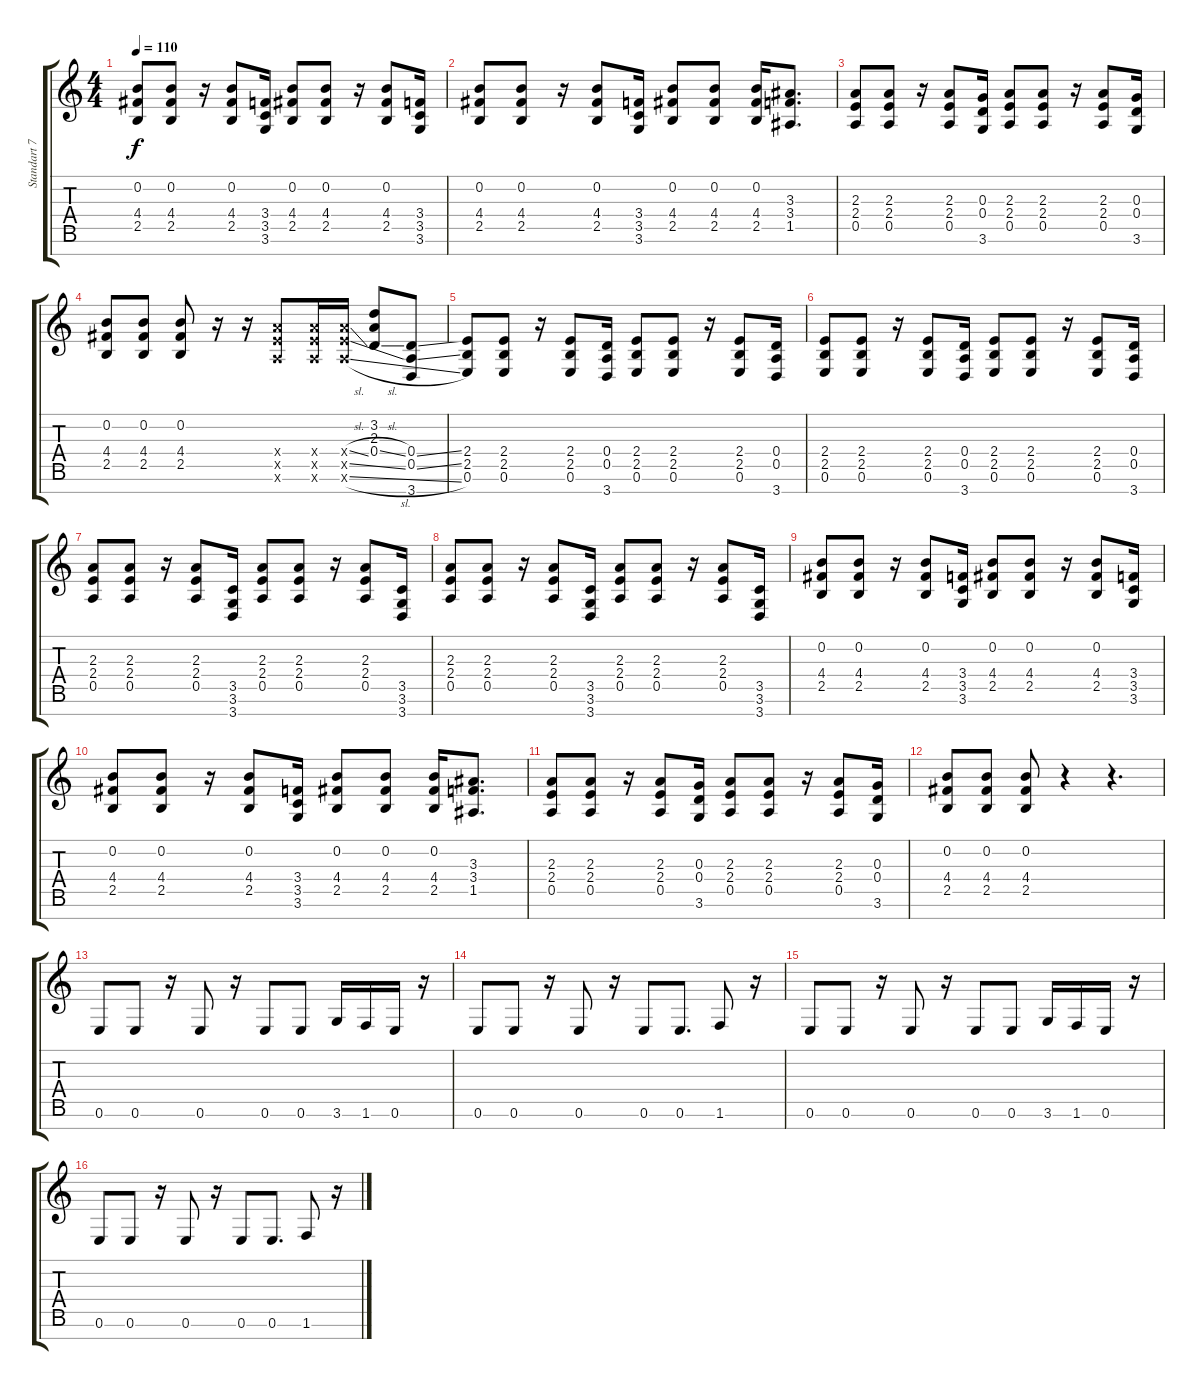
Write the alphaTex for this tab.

\track ("Standart 7 Strings Electric Guitar" "Standart 7") {instrument distortionguitar}
\staff {score tabs}
\tuning (E4 B3 G3 D3 A2 E2 B1) {hide}
\ts (4 4)
\tempo 110
\clef g2
\ks c
(0.2 4.4 2.5).8{dy f} (0.2 4.4 2.5).8 r.16 (0.2 4.4 2.5).8 (3.4 3.5 3.6).16 (0.2 4.4 2.5).8 (0.2 4.4 2.5).8 r.16 (0.2 4.4 2.5).8 (3.4 3.5 3.6).16 |
(0.2 4.4 2.5).8 (0.2 4.4 2.5).8 r.16 (0.2 4.4 2.5).8 (3.4 3.5 3.6).16 (0.2 4.4 2.5).8 (0.2 4.4 2.5).8 (0.2 4.4 2.5).16 (3.3 3.4 1.5).8{d} |
(2.3 2.4 0.5).8 (2.3 2.4 0.5).8 r.16 (2.3 2.4 0.5).8 (0.3 0.4 3.6).16 (2.3 2.4 0.5).8 (2.3 2.4 0.5).8 r.16 (2.3 2.4 0.5).8 (0.3 0.4 3.6).16 |
(0.2 4.4 2.5).8 (0.2 4.4 2.5).8 (0.2 4.4 2.5).8 r.16 r.16 (7.4{x} 7.5{x} 5.6{x}).8 (7.4{x} 7.5{x} 5.6{x}).16 (7.4{sl x} 7.5{sl x} 5.6{sl x}).16 (3.2 2.3 0.4{sl}).8 (0.4{ss} 0.5{ss} 3.7).8 |
(2.4 2.5 0.6).8 (2.4 2.5 0.6).8 r.16 (2.4 2.5 0.6).8 (0.4 0.5 3.7).16 (2.4 2.5 0.6).8 (2.4 2.5 0.6).8 r.16 (2.4 2.5 0.6).8 (0.4 0.5 3.7).16 |
(2.4 2.5 0.6).8 (2.4 2.5 0.6).8 r.16 (2.4 2.5 0.6).8 (0.4 0.5 3.7).16 (2.4 2.5 0.6).8 (2.4 2.5 0.6).8 r.16 (2.4 2.5 0.6).8 (0.4 0.5 3.7).16 |
(2.3 2.4 0.5).8 (2.3 2.4 0.5).8 r.16 (2.3 2.4 0.5).8 (3.5 3.6 3.7).16 (2.3 2.4 0.5).8 (2.3 2.4 0.5).8 r.16 (2.3 2.4 0.5).8 (3.5 3.6 3.7).16 |
(2.3 2.4 0.5).8 (2.3 2.4 0.5).8 r.16 (2.3 2.4 0.5).8 (3.5 3.6 3.7).16 (2.3 2.4 0.5).8 (2.3 2.4 0.5).8 r.16 (2.3 2.4 0.5).8 (3.5 3.6 3.7).16 |
(0.2 4.4 2.5).8 (0.2 4.4 2.5).8 r.16 (0.2 4.4 2.5).8 (3.4 3.5 3.6).16 (0.2 4.4 2.5).8 (0.2 4.4 2.5).8 r.16 (0.2 4.4 2.5).8 (3.4 3.5 3.6).16 |
(0.2 4.4 2.5).8 (0.2 4.4 2.5).8 r.16 (0.2 4.4 2.5).8 (3.4 3.5 3.6).16 (0.2 4.4 2.5).8 (0.2 4.4 2.5).8 (0.2 4.4 2.5).16 (3.3 3.4 1.5).8{d} |
(2.3 2.4 0.5).8 (2.3 2.4 0.5).8 r.16 (2.3 2.4 0.5).8 (0.3 0.4 3.6).16 (2.3 2.4 0.5).8 (2.3 2.4 0.5).8 r.16 (2.3 2.4 0.5).8 (0.3 0.4 3.6).16 |
(0.2 4.4 2.5).8 (0.2 4.4 2.5).8 (0.2 4.4 2.5).8 r.4 r.4{d} |
0.6.8 0.6.8 r.16 0.6.8 r.16 0.6.8 0.6.8 3.6.16 1.6.16 0.6.16 r.16 |
0.6.8 0.6.8 r.16 0.6.8 r.16 0.6.8 0.6.8{d} 1.6.8 r.16 |
0.6.8 0.6.8 r.16 0.6.8 r.16 0.6.8 0.6.8 3.6.16 1.6.16 0.6.16 r.16 |
0.6.8 0.6.8 r.16 0.6.8 r.16 0.6.8 0.6.8{d} 1.6.8 r.16
